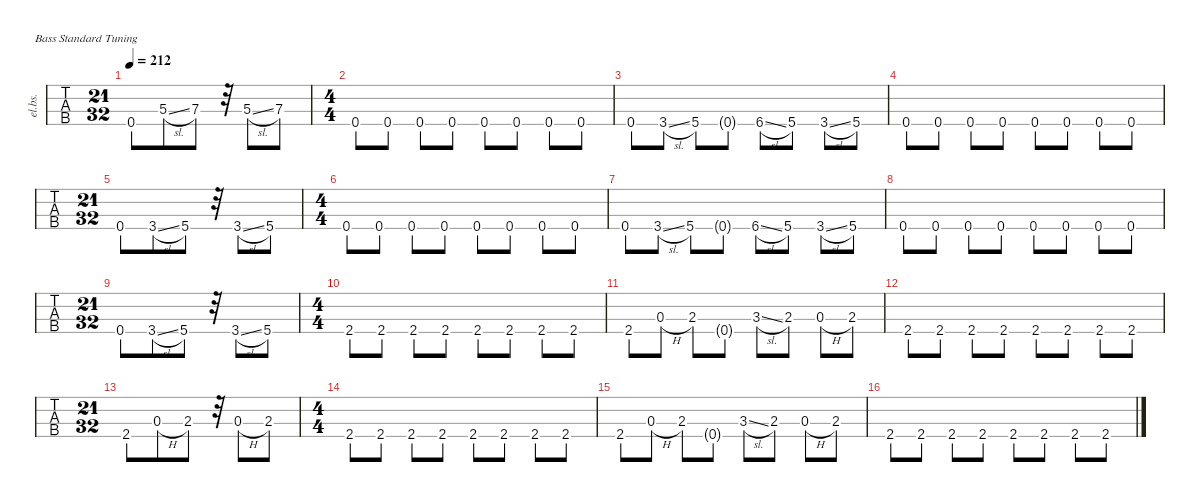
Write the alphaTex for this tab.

\defaultSystemsLayout 4
\hideDynamics
\bracketExtendMode nobrackets
\track ("Bass" "el.bs.") {defaultSystemsLayout 4 multiBarRest instrument electricbassfinger}
\staff {tabs}
\tuning (G2 D2 A1 E1)
\ts (21 32)
\beaming (8 3 2)
\tempo 212
\clef f4
\ks c
0.4.8{dy f} 5.3{sl}.8 7.3.8 r.32 5.3{sl}.8 7.3.8 |
\ts (4 4)
\beaming (8 2 2 2 2)
0.4.8 0.4.8 0.4.8 0.4.8 0.4.8 0.4.8 0.4.8 0.4.8 |
0.4.8 3.4{sl}.8 5.4.8 0.4{g}.8 6.4{sl acc #}.8 5.4.8 3.4{sl}.8 5.4.8 |
0.4.8 0.4.8 0.4.8 0.4.8 0.4.8 0.4.8 0.4.8 0.4.8 |
\ts (21 32)
\beaming (8 3 2)
0.4.8 3.4{sl}.8 5.4.8 r.32 3.4{sl}.8 5.4.8 |
\ts (4 4)
\beaming (8 2 2 2 2)
0.4.8 0.4.8 0.4.8 0.4.8 0.4.8 0.4.8 0.4.8 0.4.8 |
0.4.8 3.4{sl}.8 5.4.8 0.4{g}.8 6.4{sl acc #}.8 5.4.8 3.4{sl}.8 5.4.8 |
0.4.8 0.4.8 0.4.8 0.4.8 0.4.8 0.4.8 0.4.8 0.4.8 |
\ts (21 32)
\beaming (8 3 2)
0.4.8 3.4{sl}.8 5.4.8 r.32 3.4{sl}.8 5.4.8 |
\ts (4 4)
\beaming (8 2 2 2 2)
2.4{acc #}.8 2.4{acc #}.8 2.4{acc #}.8 2.4{acc #}.8 2.4{acc #}.8 2.4{acc #}.8 2.4{acc #}.8 2.4{acc #}.8 |
2.4{acc #}.8 0.3{h}.8 2.3.8 0.4{g}.8 3.3{sl}.8 2.3.8 0.3{h}.8 2.3.8 |
2.4{acc #}.8 2.4{acc #}.8 2.4{acc #}.8 2.4{acc #}.8 2.4{acc #}.8 2.4{acc #}.8 2.4{acc #}.8 2.4{acc #}.8 |
\ts (21 32)
\beaming (8 3 2)
2.4{acc #}.8 0.3{h}.8 2.3.8 r.32 0.3{h}.8 2.3.8 |
\ts (4 4)
\beaming (8 2 2 2 2)
2.4{acc #}.8 2.4{acc #}.8 2.4{acc #}.8 2.4{acc #}.8 2.4{acc #}.8 2.4{acc #}.8 2.4{acc #}.8 2.4{acc #}.8 |
2.4{acc #}.8 0.3{h}.8 2.3.8 0.4{g}.8 3.3{sl}.8 2.3.8 0.3{h}.8 2.3.8 |
2.4{acc #}.8 2.4{acc #}.8 2.4{acc #}.8 2.4{acc #}.8 2.4{acc #}.8 2.4{acc #}.8 2.4{acc #}.8 2.4{acc #}.8
